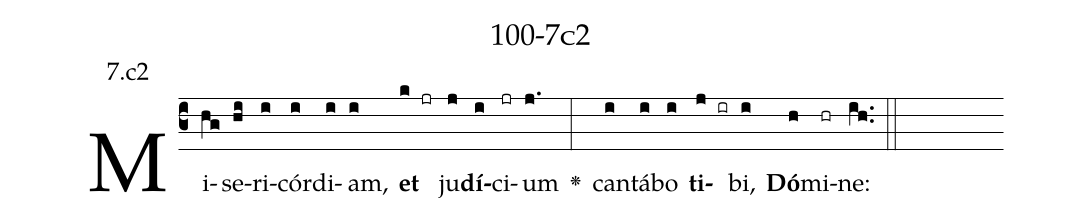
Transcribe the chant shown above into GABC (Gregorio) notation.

name: 100-7c2;
annotation: 7.c2;
%%
(c3)Mi(hg)se(hi)ri(i)cór(i)di(i)am,(i) <b>et</b>(k jr) ju(j)<b>dí</b>(i)ci(jr)um(j.) <v>\greheightstar</v>(:) can(i)tá(i)bo(i) <b>ti</b>(j ir)bi,(i) <b>Dó</b>(h)mi(hr)ne:(ih..) (::)


%E(i) u(i) o(j) u(i) a(h) e.(ih..) (::)
